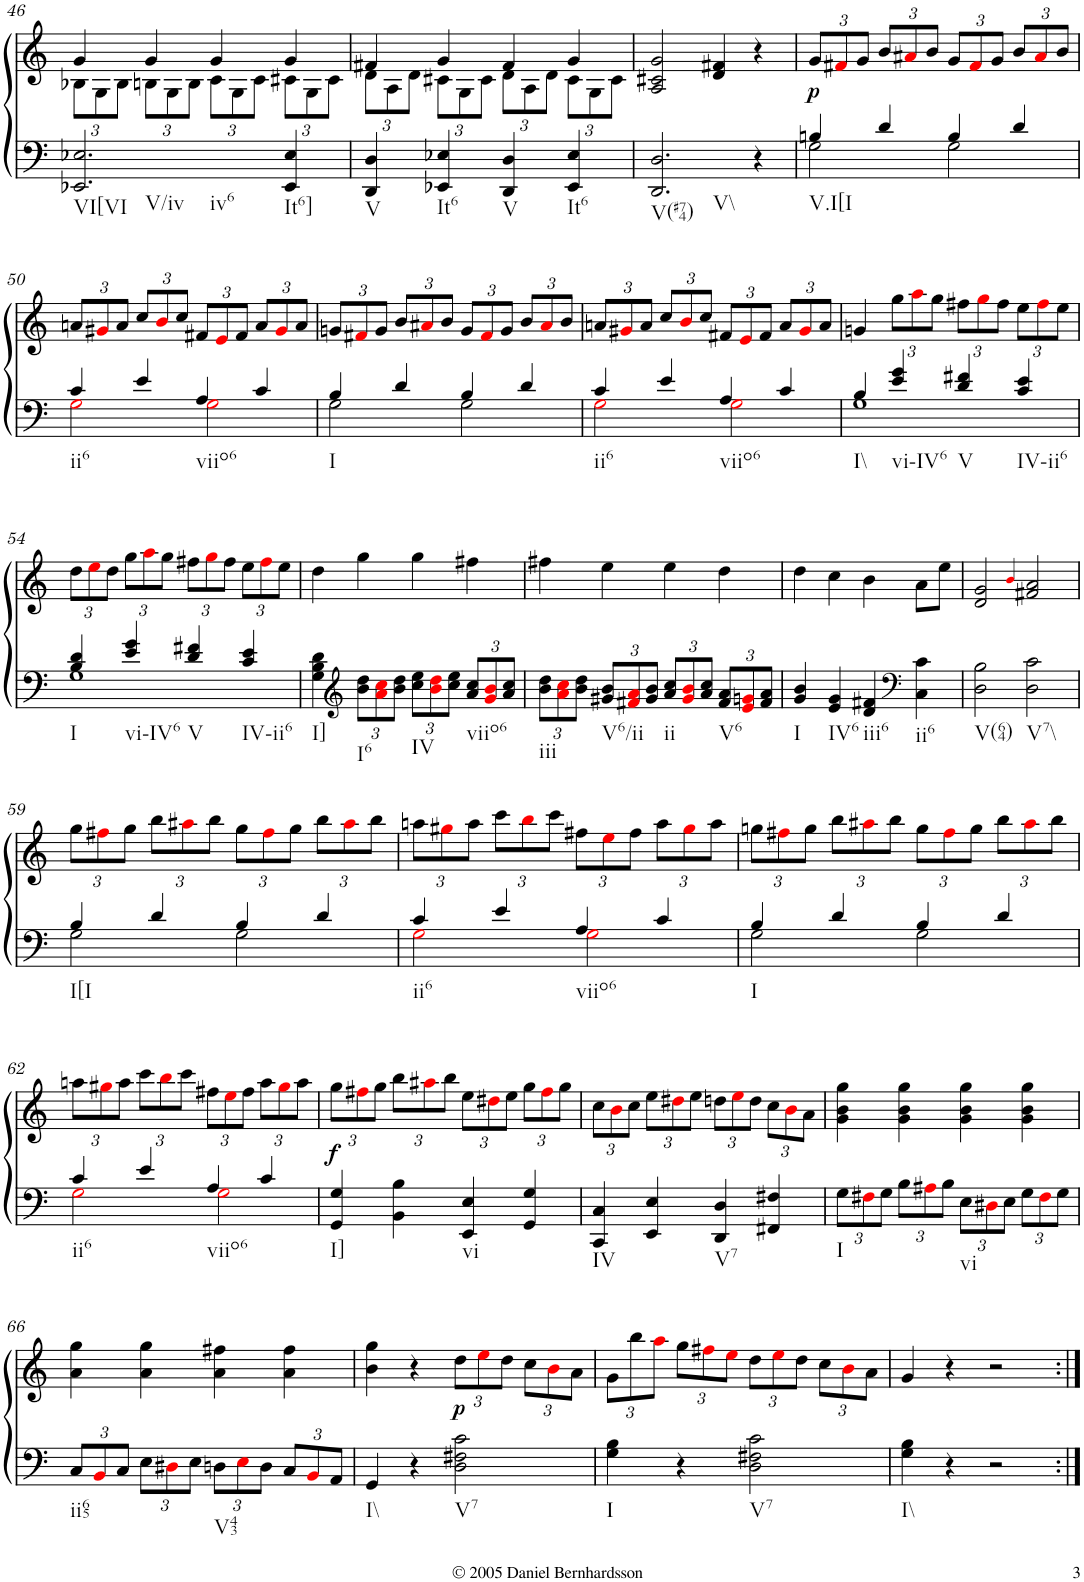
**kern	**kern	**dynam
*part1	*part1	*part1
*staff2	*staff1	*staff1/2
*I"Piano	*	*
*I'Pno.	*	*
!!LO:PB:g=z
*clefG2	*clefG2	*
*k[]	*k[]	*
*M4/4	*M4/4	*
*met(c)	*met(c)	*
=46	=46	=46
*	*^	*
*	*	*Xbrackettup	*
!LO:TX:b:t=VI[VI	!	!	!
!LO:TX:b:t=V/iv	!	!	!
!LO:TX:b:t=iv6	!	!	!
2.EE-X/ 2.E-X/	4g/	12B-X\L	.
.	.	12G\	.
.	.	12B-\J	.
.	4g/	12Bn\L	.
.	.	12G\	.
.	.	12B\J	.
.	4g/	12c\L	.
.	.	12G\	.
.	.	12c\J	.
!LO:TX:b:t=It6]	!	!	!
4EE-/ 4E-/	4g/	12c#X\L	.
.	.	12G\	.
.	.	12c#\J	.
=47	=47	=47	=47
!LO:TX:b:t=V	!	!	!
4DD/ 4D/	4f#X/	12d\L	.
.	.	12A\	.
.	.	12d\J	.
!LO:TX:b:t=It6	!	!	!
4EE-X/ 4E-X/	4g/	12c#X\L	.
.	.	12G\	.
.	.	12c#\J	.
!LO:TX:b:t=V	!	!	!
4DD/ 4D/	4f#/	12d\L	.
.	.	12A\	.
.	.	12d\J	.
!LO:TX:b:t=It6	!	!	!
4EE-/ 4E-/	4g/	12c#\L	.
.	.	12G\	.
.	.	12c#\J	.
=48	=48	=48	=48
!LO:TX:b:t=V(#74)	!	!	!
!LO:TX:b:t=V\\	!	!	!
*	*v	*v	*
2.DD/ 2.D/	2A/ 2c#X/ 2g/	.
.	4d/ 4f#X/	.
4r	4r	.
=49	=49	=49
*^	*	*
!LO:TX:b:t=V.I[I	!	!	!
!	!	!	!LO:DY:b
4Bn/	2G\	12g/L	p
.	.	12f#Xi/	.
.	.	12g/J	.
4d/	.	12b/L	.
.	.	12a#Xi/	.
.	.	12b/J	.
4B/	2G\	12g/L	.
.	.	12f#i/	.
.	.	12g/J	.
4d/	.	12b/L	.
.	.	12a#i/	.
.	.	12b/J	.
!!LO:LB:g=z
=50	=50	=50	=50
!LO:TX:b:t=ii6	!	!	!
4c/	2Gi\	12an/L	.
.	.	12g#Xi/	.
.	.	12a/J	.
4e/	.	12cc/L	.
.	.	12bi/	.
.	.	12cc/J	.
!LO:TX:b:t=viio6	!	!	!
4A/	2Gi\	12f#X/L	.
.	.	12ei/	.
.	.	12f#/J	.
4c/	.	12a/L	.
.	.	12g#i/	.
.	.	12a/J	.
=51	=51	=51	=51
!LO:TX:b:t=I	!	!	!
4B/	2G\	12gn/L	.
.	.	12f#Xi/	.
.	.	12g/J	.
4d/	.	12b/L	.
.	.	12a#Xi/	.
.	.	12b/J	.
4B/	2G\	12g/L	.
.	.	12f#i/	.
.	.	12g/J	.
4d/	.	12b/L	.
.	.	12a#i/	.
.	.	12b/J	.
=52	=52	=52	=52
!LO:TX:b:t=ii6	!	!	!
4c/	2Gi\	12an/L	.
.	.	12g#Xi/	.
.	.	12a/J	.
4e/	.	12cc/L	.
.	.	12bi/	.
.	.	12cc/J	.
!LO:TX:b:t=viio6	!	!	!
4A/	2Gi\	12f#X/L	.
.	.	12ei/	.
.	.	12f#/J	.
4c/	.	12a/L	.
.	.	12g#i/	.
.	.	12a/J	.
=53	=53	=53	=53
!LO:TX:b:t=I\\	!	!	!
4B/	1G	4gn/	.
!LO:TX:b:t=vi-IV6	!	!	!
4e/ 4g/	.	12gg\L	.
.	.	12aai\	.
.	.	12gg\J	.
!LO:TX:b:t=V	!	!	!
4d/ 4f#X/	.	12ff#X\L	.
.	.	12ggi\	.
.	.	12ff#\J	.
!LO:TX:b:t=IV-ii6	!	!	!
4c/ 4e/	.	12ee\L	.
.	.	12ff#i\	.
.	.	12ee\J	.
!!LO:LB:g=z
=54	=54	=54	=54
!LO:TX:b:t=I	!	!	!
4B/ 4d/	1G	12dd\L	.
.	.	12eei\	.
.	.	12dd\J	.
!LO:TX:b:t=vi-IV6	!	!	!
4e/ 4g/	.	12gg\L	.
.	.	12aai\	.
.	.	12gg\J	.
!LO:TX:b:t=V	!	!	!
4d/ 4f#X/	.	12ff#X\L	.
.	.	12ggi\	.
.	.	12ff#\J	.
!LO:TX:b:t=IV-ii6	!	!	!
4c/ 4e/	.	12ee\L	.
.	.	12ff#i\	.
.	.	12ee\J	.
*v	*v	*	*
=55	=55	=55
!LO:TX:b:t=I]	!	!
4G\ 4B\ 4d\	4dd\	.
*clefG2	*	*
*Xbrackettup	*	*
!LO:TX:b:t=I6	!	!
12b\ 12dd\L	4gg\	.
12ai\ 12cci\	.	.
12b\ 12dd\J	.	.
!LO:TX:b:t=IV	!	!
12cc\ 12ee\L	4gg\	.
12bi\ 12ddi\	.	.
12cc\ 12ee\J	.	.
!LO:TX:b:t=viio6	!	!
12a/ 12cc/L	4ff#X\	.
12gi/ 12bi/	.	.
12a/ 12cc/J	.	.
=56	=56	=56
!LO:TX:b:t=iii	!	!
12b\ 12dd\L	4ff#X\	.
12ai\ 12cci\	.	.
12b\ 12dd\J	.	.
!LO:TX:b:t=V6/ii	!	!
12g#X/ 12b/L	4ee\	.
12f#Xi/ 12ai/	.	.
12g#/ 12b/J	.	.
!LO:TX:b:t=ii	!	!
12a/ 12cc/L	4ee\	.
12g#i/ 12bi/	.	.
12a/ 12cc/J	.	.
!LO:TX:b:t=V6	!	!
12f#/ 12a/L	4dd\	.
12ei/ 12gni/	.	.
12f#/ 12a/J	.	.
=57	=57	=57
!LO:TX:b:t=I	!	!
4g/ 4b/	4dd\	.
!LO:TX:b:t=IV6	!	!
4e/ 4g/	4cc\	.
!LO:TX:b:t=iii6	!	!
4d/ 4f#X/	4b\	.
*clefF4	*	*
!LO:TX:b:t=ii6	!	!
4C\ 4c\	8a\L	.
.	8ee\J	.
=58	=58	=58
!LO:TX:b:t=V(64)	!	!
2D\ 2B\	2d/ 2g/	.
.	4qbi/	.
!LO:TX:b:t=V7\\	!	!
2D\ 2c\	2f#X/ 2a/	.
!!LO:LB:g=z
=59	=59	=59
*^	*	*
!LO:TX:b:t=I[I	!	!	!
4B/	2G\	12gg\L	.
.	.	12ff#Xi\	.
.	.	12gg\J	.
4d/	.	12bb\L	.
.	.	12aa#Xi\	.
.	.	12bb\J	.
4B/	2G\	12gg\L	.
.	.	12ff#i\	.
.	.	12gg\J	.
4d/	.	12bb\L	.
.	.	12aa#i\	.
.	.	12bb\J	.
=60	=60	=60	=60
!LO:TX:b:t=ii6	!	!	!
4c/	2Gi\	12aan\L	.
.	.	12gg#Xi\	.
.	.	12aa\J	.
4e/	.	12ccc\L	.
.	.	12bbi\	.
.	.	12ccc\J	.
!LO:TX:b:t=viio6	!	!	!
4A/	2Gi\	12ff#X\L	.
.	.	12eei\	.
.	.	12ff#\J	.
4c/	.	12aa\L	.
.	.	12gg#i\	.
.	.	12aa\J	.
=61	=61	=61	=61
!LO:TX:b:t=I	!	!	!
4B/	2G\	12ggn\L	.
.	.	12ff#Xi\	.
.	.	12gg\J	.
4d/	.	12bb\L	.
.	.	12aa#Xi\	.
.	.	12bb\J	.
4B/	2G\	12gg\L	.
.	.	12ff#i\	.
.	.	12gg\J	.
4d/	.	12bb\L	.
.	.	12aa#i\	.
.	.	12bb\J	.
!!LO:LB:g=z
=62	=62	=62	=62
!LO:TX:b:t=ii6	!	!	!
4c/	2Gi\	12aan\L	.
.	.	12gg#Xi\	.
.	.	12aa\J	.
4e/	.	12ccc\L	.
.	.	12bbi\	.
.	.	12ccc\J	.
!LO:TX:b:t=viio6	!	!	!
4A/	2Gi\	12ff#X\L	.
.	.	12eei\	.
.	.	12ff#\J	.
4c/	.	12aa\L	.
.	.	12gg#i\	.
.	.	12aa\J	.
*v	*v	*	*
=63	=63	=63
!LO:TX:b:t=I]	!	!
!	!	!LO:DY:b
4GG/ 4G/	12gg\L	f
.	12ff#Xi\	.
.	12gg\J	.
4BB\ 4B\	12bb\L	.
.	12aa#Xi\	.
.	12bb\J	.
!LO:TX:b:t=vi	!	!
4EE/ 4E/	12ee\L	.
.	12dd#Xi\	.
.	12ee\J	.
4GG/ 4G/	12gg\L	.
.	12ff#i\	.
.	12gg\J	.
=64	=64	=64
!LO:TX:b:t=IV	!	!
4CC/ 4C/	12cc\L	.
.	12bi\	.
.	12cc\J	.
4EE/ 4E/	12ee\L	.
.	12dd#Xi\	.
.	12ee\J	.
!LO:TX:b:t=V7	!	!
4DD/ 4D/	12ddn\L	.
.	12eei\	.
.	12dd\J	.
4FF#X/ 4F#X/	12cc\L	.
.	12bi\	.
.	12a\J	.
=65	=65	=65
!LO:TX:b:t=I	!	!
12G\L	4g\ 4b\ 4gg\	.
12F#Xi\	.	.
12G\J	.	.
12B\L	4g\ 4b\ 4gg\	.
12A#Xi\	.	.
12B\J	.	.
!LO:TX:b:t=vi	!	!
12E\L	4g\ 4b\ 4gg\	.
12D#Xi\	.	.
12E\J	.	.
12G\L	4g\ 4b\ 4gg\	.
12F#i\	.	.
12G\J	.	.
!!LO:LB:g=z
=66	=66	=66
!LO:TX:b:t=ii65	!	!
12C/L	4a\ 4gg\	.
12BBi/	.	.
12C/J	.	.
12E\L	4a\ 4gg\	.
12D#Xi\	.	.
12E\J	.	.
!LO:TX:b:t=V43	!	!
12Dn\L	4a\ 4ff#X\	.
12Ei\	.	.
12D\J	.	.
12C/L	4a\ 4ff#\	.
12BBi/	.	.
12AA/J	.	.
=67	=67	=67
!LO:TX:b:t=I\\	!	!
4GG/	4b\ 4gg\	.
4r	4r	.
!LO:TX:b:t=V7	!	!
!	!	!LO:DY:b
2D\ 2F#X\ 2c\	12dd\L	p
.	12eei\	.
.	12dd\J	.
.	12cc\L	.
.	12bi\	.
.	12a\J	.
=68	=68	=68
!LO:TX:b:t=I	!	!
4G\ 4B\	12g\L	.
.	12bb\	.
.	12aai\J	.
4r	12gg\L	.
.	12ff#Xi\	.
.	12eei\J	.
!LO:TX:b:t=V7	!	!
2D\ 2F#X\ 2c\	12dd\L	.
.	12eei\	.
.	12dd\J	.
.	12cc\L	.
.	12bi\	.
.	12a\J	.
=69	=69	=69
!LO:TX:b:t=I\\	!	!
4G\ 4B\	4g/	.
4r	4r	.
2r	2r	.
=:|!	=:|!	=:|!
*-	*-	*-
